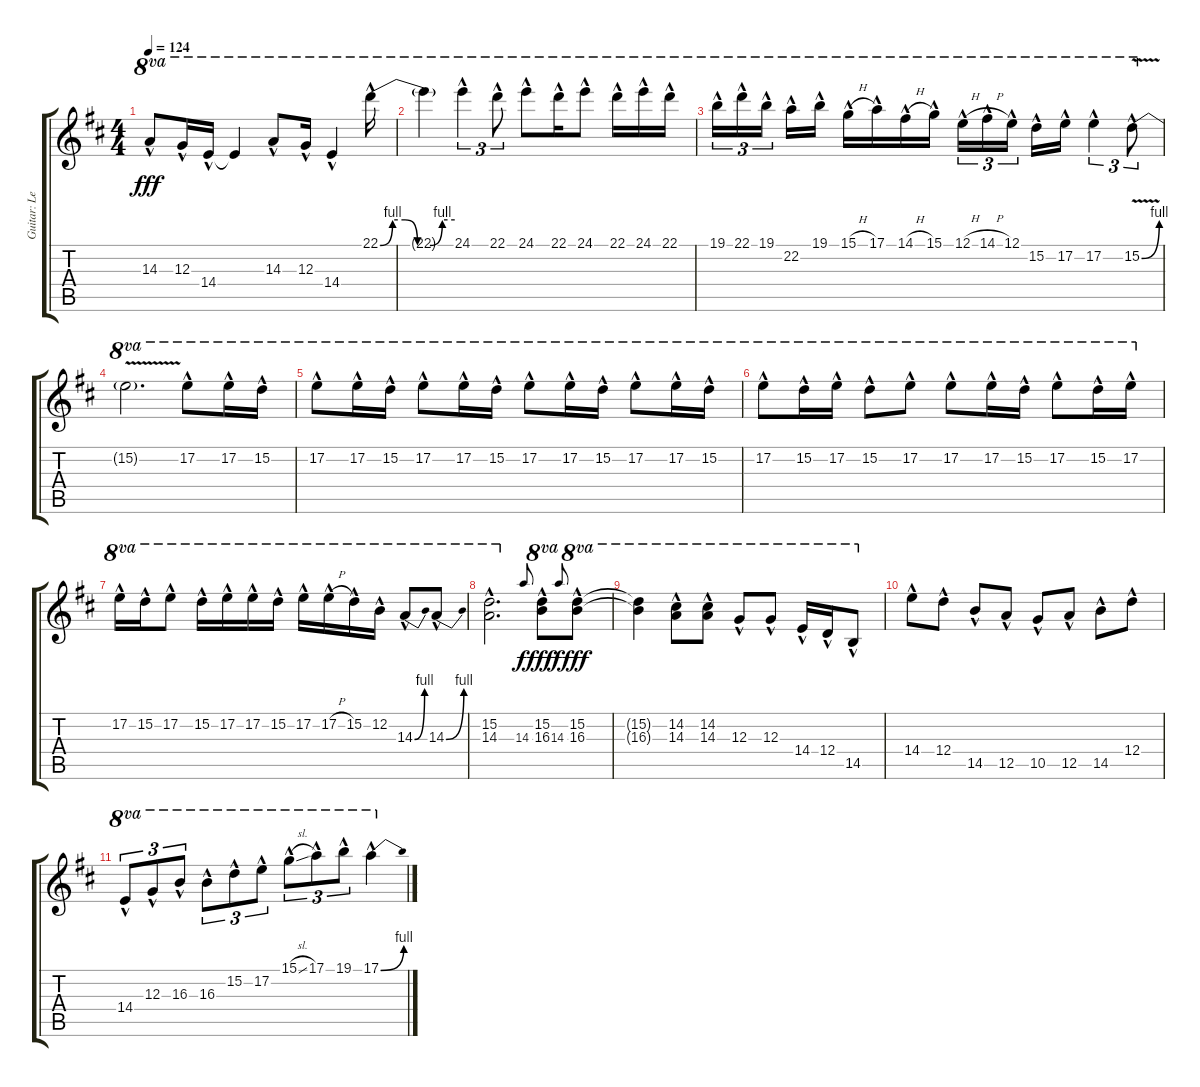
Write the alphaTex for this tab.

\track ("Guitar: Lead" "Guitar: Le") {instrument overdrivenguitar}
\staff {score tabs}
\tuning (E4 B3 G3 D3 A2 E2) {hide}
\ts (4 4)
\tempo 124
\clef g2
\ks d
14.3{hac}.8{ot 8va dy fff} 12.3{hac}.16{ot 8va} 14.4{hac}.16{ot 8va} 14.4{t}.4{ot 8va} 14.3{hac}.8{ot 8va} 12.3{hac}.16{ot 8va} 14.4{hac}.4{ot 8va} 22.1{be (custom 0 0 10 4 20 4 30 0 40 0 50 4 60 4) hac}.16{ot 8va} |
22.1{t}.4{ot 8va} 24.1{hac}.4{tu (3 2) ot 8va} 22.1{hac}.8{tu (3 2) ot 8va} 24.1{hac}.8{ot 8va} 22.1{hac}.16{ot 8va} 24.1{hac}.8{ot 8va} 22.1{hac}.16{ot 8va} 24.1{hac}.16{ot 8va} 22.1{hac}.16{ot 8va} |
19.1{hac}.16{tu (3 2) ot 8va} 22.1{hac}.16{tu (3 2) ot 8va} 19.1{hac}.16{tu (3 2) ot 8va beam splitsecondary} 22.2{hac}.16{ot 8va} 19.1{hac}.16{ot 8va} 15.1{h hac}.16{ot 8va} 17.1{hac}.16{ot 8va} 14.1{h hac}.16{ot 8va} 15.1{hac}.16{ot 8va} 12.1{h hac}.16{tu (3 2) ot 8va} 14.1{h hac}.16{tu (3 2) ot 8va} 12.1{hac}.16{tu (3 2) ot 8va beam splitsecondary} 15.2{hac}.16{ot 8va} 17.2{hac}.16{ot 8va} 17.2{hac}.4{tu (3 2) ot 8va} 15.2{be (bend 0 0 60 4) v hac}.8{tu (3 2) ot 8va} |
15.2{t}.2{d ot 8va} 17.2{hac}.8{ot 8va} 17.2{hac}.16{ot 8va} 15.2{hac}.16{ot 8va} |
17.2{hac}.8{ot 8va} 17.2{hac}.16{ot 8va} 15.2{hac}.16{ot 8va} 17.2{hac}.8{ot 8va} 17.2{hac}.16{ot 8va} 15.2{hac}.16{ot 8va} 17.2{hac}.8{ot 8va} 17.2{hac}.16{ot 8va} 15.2{hac}.16{ot 8va} 17.2{hac}.8{ot 8va} 17.2{hac}.16{ot 8va} 15.2{hac}.16{ot 8va} |
17.2{hac}.8{ot 8va} 15.2{hac}.16{ot 8va} 17.2{hac}.16{ot 8va} 15.2{hac}.8{ot 8va} 17.2{hac}.8{ot 8va} 17.2{hac}.8{ot 8va} 17.2{hac}.16{ot 8va} 15.2{hac}.16{ot 8va} 17.2{hac}.8{ot 8va} 15.2{hac}.16{ot 8va} 17.2{hac}.16{ot 8va} |
17.2{hac}.16{ot 8va} 15.2{hac}.16{ot 8va} 17.2{hac}.8{ot 8va} 15.2{hac}.16{ot 8va} 17.2{hac}.16{ot 8va} 17.2{hac}.16{ot 8va} 15.2{hac}.16{ot 8va} 17.2{hac}.16{ot 8va} 17.2{h hac}.16{ot 8va} 15.2{hac}.16{ot 8va} 12.2{hac}.16{ot 8va} 14.3{be (bend 0 0 60 4) hac}.8{ot 8va} 14.3{be (bend 0 0 60 4) hac}.8{ot 8va} |
(15.2{hac} 14.3{hac}).2{d ot 8va} 14.3.8{gr onbeat dy f} (15.2{hac} 16.3{hac}).8{ot 8va dy fff} 14.3.8{gr onbeat dy f} (15.2{hac} 16.3{hac}).8{ot 8va dy fff} |
(15.2{t} 16.3{t}).4{ot 8va} (14.2{hac} 14.3{hac}).8{ot 8va} (14.2{hac} 14.3{hac}).8{ot 8va} 12.3{hac}.8{ot 8va} 12.3{hac}.8{ot 8va} 14.4{hac}.16{ot 8va} 12.4{hac}.16{ot 8va} 14.5{hac}.8{ot 8va} |
14.4{hac}.8 12.4{hac}.8 14.5{hac}.8 12.5{hac}.8 10.5{hac}.8 12.5{hac}.8 14.5{hac}.8 12.4{hac}.8 |
14.4{hac}.8{tu (3 2) ot 8va} 12.3{hac}.8{tu (3 2) ot 8va} 16.3{hac}.8{tu (3 2) ot 8va} 16.3{hac}.8{tu (3 2) ot 8va} 15.2{hac}.8{tu (3 2) ot 8va} 17.2{hac}.8{tu (3 2) ot 8va} 15.1{sl hac}.8{tu (3 2) ot 8va} 17.1{hac}.8{tu (3 2) ot 8va} 19.1{hac}.8{tu (3 2) ot 8va} 17.1{be (bend 0 0 60 4) hac}.4{ot 8va}
